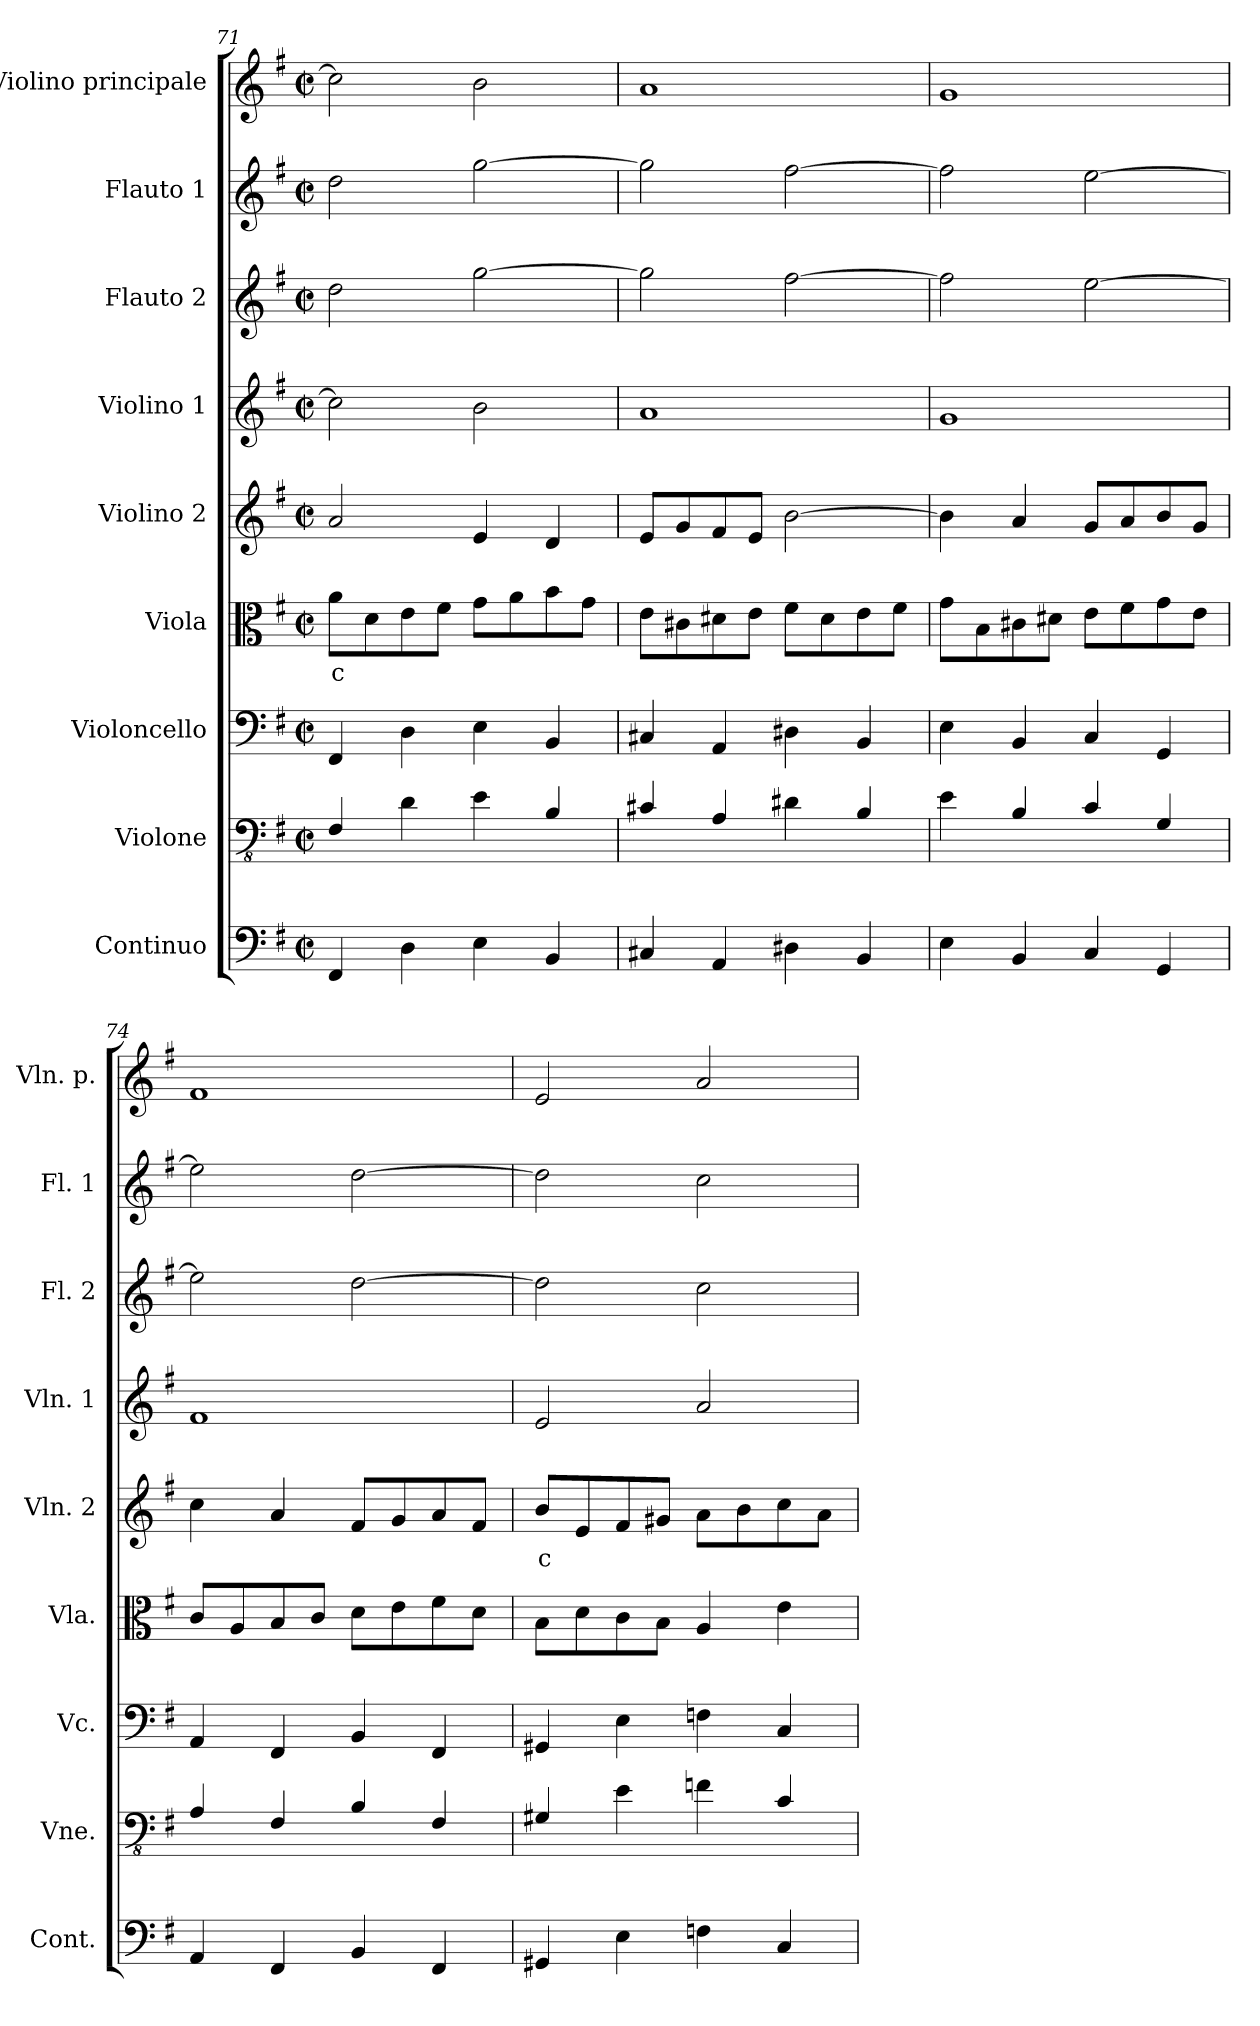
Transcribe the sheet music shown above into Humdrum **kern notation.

**kern	**kern	**kern	**kern	**text	**kern	**text	**kern	**kern	**kern	**kern
*part9	*part8	*part7	*part6	*part6	*part5	*part5	*part4	*part3	*part2	*part1
*staff9	*staff8	*staff7	*staff6	*staff6	*staff5	*staff5	*staff4	*staff3	*staff2	*staff1
*I"Continuo	*I"Violone	*I"Violoncello	*I"Viola	*	*I"Violino 2	*	*I"Violino 1	*I"Flauto 2	*I"Flauto 1	*I"Violino principale
*I'Cont.	*I'Vne.	*I'Vc.	*I'Vla.	*	*I'Vln. 2	*	*I'Vln. 1	*I'Fl. 2	*I'Fl. 1	*I'Vln. p.
*clefF4	*clefFv4	*clefF4	*clefC3	*	*clefG2	*	*clefG2	*clefG2	*clefG2	*clefG2
*	*ITrd7c12	*	*	*	*	*	*	*	*	*
*k[f#]	*k[f#]	*k[f#]	*k[f#]	*	*k[f#]	*	*k[f#]	*k[f#]	*k[f#]	*k[f#]
*M2/2	*M2/2	*M2/2	*M2/2	*	*M2/2	*	*M2/2	*M2/2	*M2/2	*M2/2
*met(c|)	*met(c|)	*met(c|)	*met(c|)	*	*met(c|)	*	*met(c|)	*met(c|)	*met(c|)	*met(c|)
=71	=71	=71	=71	=71	=71	=71	=71	=71	=71	=71
!	!	!	!	!LO:LY:color=#FF0000	!	!	!	!	!	!
4FF#/	4FFF#/	4FF#/	8a\L	c	2a/	.	2cc\]	2dd\	2dd\	2cc\]
.	.	.	8d\	.	.	.	.	.	.	.
4D\	4DD\	4D\	8e\	.	.	.	.	.	.	.
.	.	.	8f#\J	.	.	.	.	.	.	.
4E\	4EE\	4E\	8g\L	.	4e/	.	2b\	[2gg\	[2gg\	2b\
.	.	.	8a\	.	.	.	.	.	.	.
4BB/	4BBB/	4BB/	8b\	.	4d/	.	.	.	.	.
.	.	.	8g\J	.	.	.	.	.	.	.
=72	=72	=72	=72	=72	=72	=72	=72	=72	=72	=72
4C#X/	4CC#X/	4C#X/	8e\L	.	8e/L	.	1a	2gg\]	2gg\]	1a
.	.	.	8c#X\	.	8g/	.	.	.	.	.
4AA/	4AAA/	4AA/	8d#X\	.	8f#/	.	.	.	.	.
.	.	.	8e\J	.	8e/J	.	.	.	.	.
4D#X\	4DD#X\	4D#X\	8f#\L	.	[2b\	.	.	[2ff#\	[2ff#\	.
.	.	.	8d#\	.	.	.	.	.	.	.
4BB/	4BBB/	4BB/	8e\	.	.	.	.	.	.	.
.	.	.	8f#\J	.	.	.	.	.	.	.
=73	=73	=73	=73	=73	=73	=73	=73	=73	=73	=73
4E\	4EE\	4E\	8g\L	.	4b\]	.	1g	2ff#\]	2ff#\]	1g
.	.	.	8B\	.	.	.	.	.	.	.
4BB/	4BBB/	4BB/	8c#X\	.	4a/	.	.	.	.	.
.	.	.	8d#X\J	.	.	.	.	.	.	.
4C/	4CC/	4C/	8e\L	.	8g/L	.	.	[2ee\	[2ee\	.
.	.	.	8f#\	.	8a/	.	.	.	.	.
4GG/	4GGG/	4GG/	8g\	.	8b/	.	.	.	.	.
.	.	.	8e\J	.	8g/J	.	.	.	.	.
=74	=74	=74	=74	=74	=74	=74	=74	=74	=74	=74
4AA/	4AAA/	4AA/	8c/L	.	4cc\	.	1f#	2ee\]	2ee\]	1f#
.	.	.	8A/	.	.	.	.	.	.	.
4FF#/	4FFF#/	4FF#/	8B/	.	4a/	.	.	.	.	.
.	.	.	8c/J	.	.	.	.	.	.	.
4BB/	4BBB/	4BB/	8d\L	.	8f#/L	.	.	[2dd\	[2dd\	.
.	.	.	8e\	.	8g/	.	.	.	.	.
4FF#/	4FFF#/	4FF#/	8f#\	.	8a/	.	.	.	.	.
.	.	.	8d\J	.	8f#/J	.	.	.	.	.
=75	=75	=75	=75	=75	=75	=75	=75	=75	=75	=75
!	!	!	!	!	!	!LO:LY:color=#FF0000	!	!	!	!
4GG#X/	4GGG#X/	4GG#X/	8B\L	.	8b/L	c	2e/	2dd\]	2dd\]	2e/
.	.	.	8d\	.	8e/	.	.	.	.	.
4E\	4EE\	4E\	8c\	.	8f#/	.	.	.	.	.
.	.	.	8B\J	.	8g#X/J	.	.	.	.	.
4Fn\	4FFn\	4Fn\	4A/	.	8a\L	.	2a/	2cc\	2cc\	2a/
.	.	.	.	.	8b\	.	.	.	.	.
4C/	4CC/	4C/	4e\	.	8cc\	.	.	.	.	.
.	.	.	.	.	8a\J	.	.	.	.	.
=	=	=	=	=	=	=	=	=	=	=
*-	*-	*-	*-	*-	*-	*-	*-	*-	*-	*-
